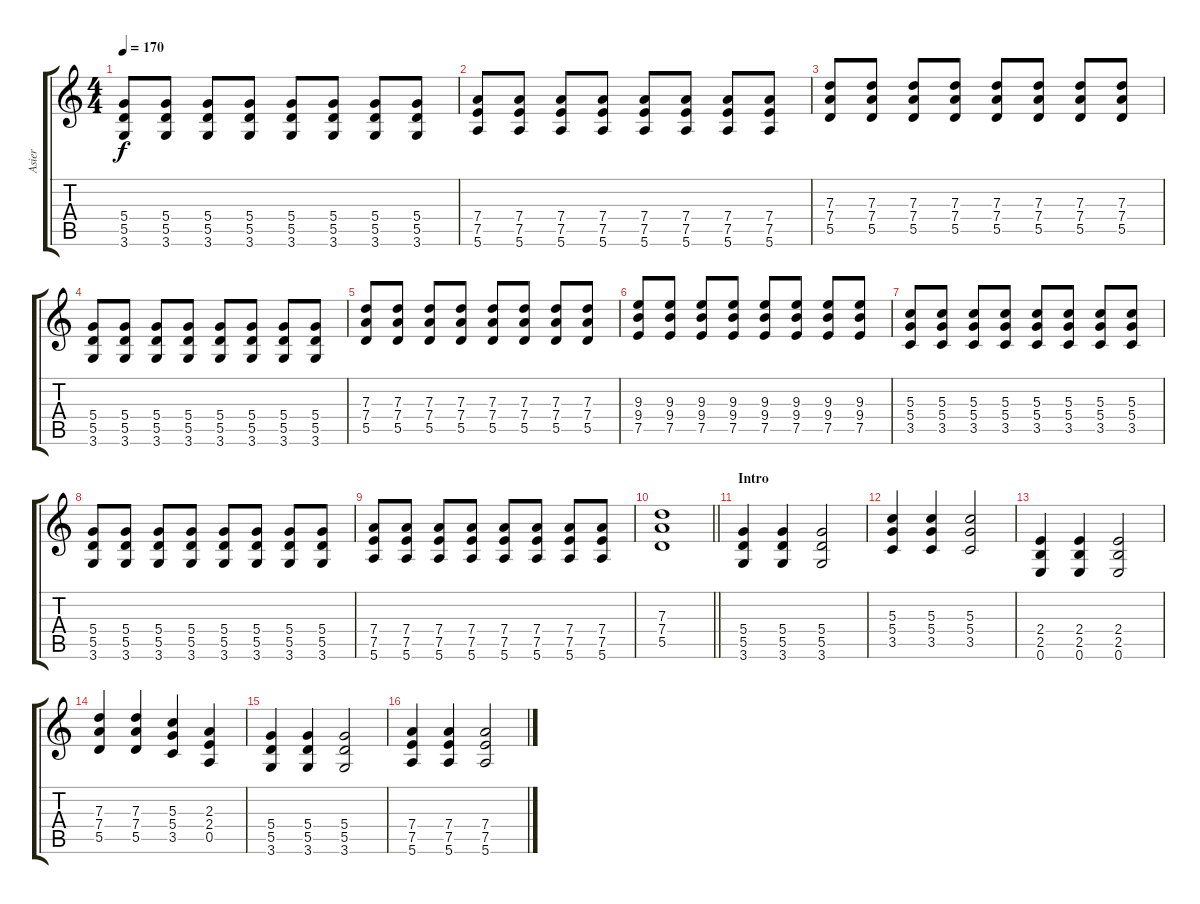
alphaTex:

\track ("Asier" "Asier") {instrument overdrivenguitar}
\staff {score tabs}
\tuning (E4 B3 G3 D3 A2 E2) {hide}
\ts (4 4)
\tempo 170
\clef g2
\ks c
(5.4 5.5 3.6).8{dy f} (5.4 5.5 3.6).8 (5.4 5.5 3.6).8 (5.4 5.5 3.6).8 (5.4 5.5 3.6).8 (5.4 5.5 3.6).8 (5.4 5.5 3.6).8 (5.4 5.5 3.6).8 |
(7.4 7.5 5.6).8 (7.4 7.5 5.6).8 (7.4 7.5 5.6).8 (7.4 7.5 5.6).8 (7.4 7.5 5.6).8 (7.4 7.5 5.6).8 (7.4 7.5 5.6).8 (7.4 7.5 5.6).8 |
(7.3 7.4 5.5).8 (7.3 7.4 5.5).8 (7.3 7.4 5.5).8 (7.3 7.4 5.5).8 (7.3 7.4 5.5).8 (7.3 7.4 5.5).8 (7.3 7.4 5.5).8 (7.3 7.4 5.5).8 |
(5.4 5.5 3.6).8 (5.4 5.5 3.6).8 (5.4 5.5 3.6).8 (5.4 5.5 3.6).8 (5.4 5.5 3.6).8 (5.4 5.5 3.6).8 (5.4 5.5 3.6).8 (5.4 5.5 3.6).8 |
(7.3 7.4 5.5).8 (7.3 7.4 5.5).8 (7.3 7.4 5.5).8 (7.3 7.4 5.5).8 (7.3 7.4 5.5).8 (7.3 7.4 5.5).8 (7.3 7.4 5.5).8 (7.3 7.4 5.5).8 |
(9.3 9.4 7.5).8 (9.3 9.4 7.5).8 (9.3 9.4 7.5).8 (9.3 9.4 7.5).8 (9.3 9.4 7.5).8 (9.3 9.4 7.5).8 (9.3 9.4 7.5).8 (9.3 9.4 7.5).8 |
(5.3 5.4 3.5).8 (5.3 5.4 3.5).8 (5.3 5.4 3.5).8 (5.3 5.4 3.5).8 (5.3 5.4 3.5).8 (5.3 5.4 3.5).8 (5.3 5.4 3.5).8 (5.3 5.4 3.5).8 |
(5.4 5.5 3.6).8 (5.4 5.5 3.6).8 (5.4 5.5 3.6).8 (5.4 5.5 3.6).8 (5.4 5.5 3.6).8 (5.4 5.5 3.6).8 (5.4 5.5 3.6).8 (5.4 5.5 3.6).8 |
(7.4 7.5 5.6).8 (7.4 7.5 5.6).8 (7.4 7.5 5.6).8 (7.4 7.5 5.6).8 (7.4 7.5 5.6).8 (7.4 7.5 5.6).8 (7.4 7.5 5.6).8 (7.4 7.5 5.6).8 |
\barLineRight lightlight
(7.3 7.4 5.5).1 |
\section ("" "Intro")
(5.4 5.5 3.6).4 (5.4 5.5 3.6).4 (5.4 5.5 3.6).2 |
(5.3 5.4 3.5).4 (5.3 5.4 3.5).4 (5.3 5.4 3.5).2 |
(2.4 2.5 0.6).4 (2.4 2.5 0.6).4 (2.4 2.5 0.6).2 |
(7.3 7.4 5.5).4 (7.3 7.4 5.5).4 (5.3 5.4 3.5).4 (2.3 2.4 0.5).4 |
(5.4 5.5 3.6).4 (5.4 5.5 3.6).4 (5.4 5.5 3.6).2 |
(7.4 7.5 5.6).4 (7.4 7.5 5.6).4 (7.4 7.5 5.6).2
